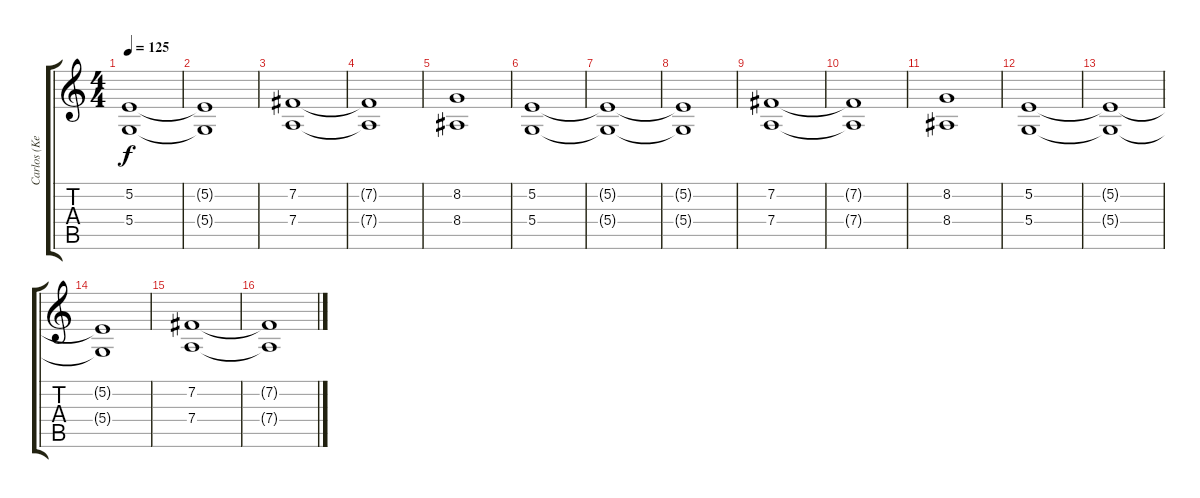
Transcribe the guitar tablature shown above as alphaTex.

\track ("Carlos (Keyboards)" "Carlos (Ke") {instrument rockorgan}
\staff {score tabs}
\tuning (E4 B3 G3 D3 A2 E2) {hide}
\ts (4 4)
\tempo 125
\clef g2
\ks c
(5.2{t} 5.4{t}).1{dy f} |
(5.2{t} 5.4{t}).1 |
(7.2 7.4).1 |
(7.2{t} 7.4{t}).1 |
(8.2 8.4).1 |
(5.2 5.4).1 |
(5.2{t} 5.4{t}).1 |
(5.2{t} 5.4{t}).1 |
(7.2 7.4).1 |
(7.2{t} 7.4{t}).1 |
(8.2 8.4).1 |
(5.2 5.4).1 |
(5.2{t} 5.4{t}).1 |
(5.2{t} 5.4{t}).1 |
(7.2 7.4).1 |
(7.2{t} 7.4{t}).1
